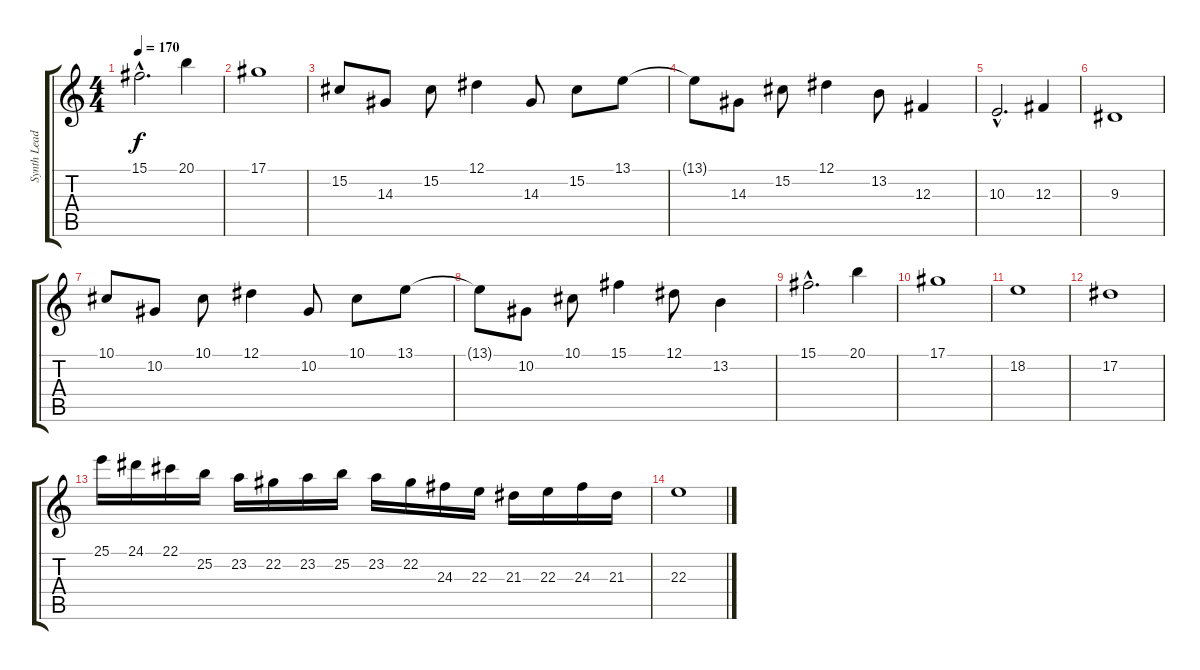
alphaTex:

\track ("Synth Lead" "Synth Lead") {instrument lead2sawtooth}
\staff {score tabs}
\tuning (Eb4 Bb3 Gb3 Db3 Ab2 Eb2) {hide}
\ts (4 4)
\tempo 170
\clef g2
\ks c
15.1{hac}.2{d dy f} 20.1.4 |
17.1.1 |
15.2.8 14.3.8 15.2.8 12.1.4 14.3.8 15.2.8 13.1.8 |
13.1{t}.8 14.3.8 15.2.8 12.1.4 13.2.8 12.3.4 |
10.3{hac}.2{d} 12.3.4 |
9.3.1 |
10.1.8 10.2.8 10.1.8 12.1.4 10.2.8 10.1.8 13.1.8 |
13.1{t}.8 10.2.8 10.1.8 15.1.4 12.1.8 13.2.4 |
15.1{hac}.2{d} 20.1.4 |
17.1.1 |
18.2.1 |
17.2.1 |
25.1.16 24.1.16 22.1.16 25.2.16 23.2.16 22.2.16 23.2.16 25.2.16 23.2.16 22.2.16 24.3.16 22.3.16 21.3.16 22.3.16 24.3.16 21.3.16 |
22.3.1
